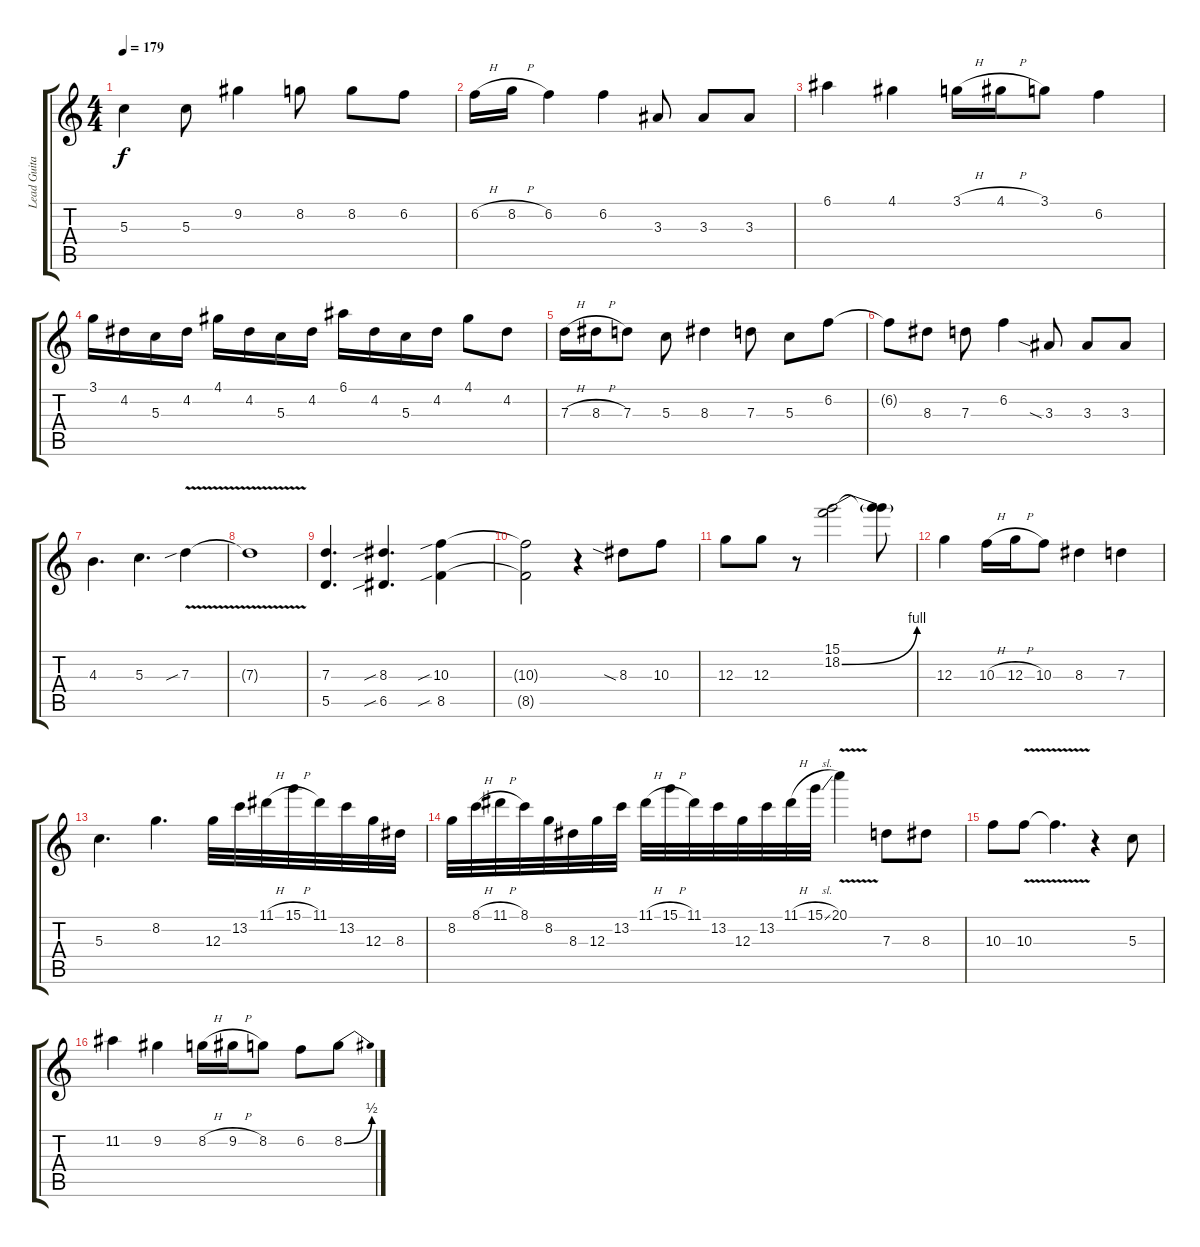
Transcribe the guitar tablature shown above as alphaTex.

\track ("Lead Guitar" "Lead Guita") {instrument distortionguitar}
\staff {score tabs}
\tuning (E4 B3 G3 D3 A2 E2) {hide}
\ts (4 4)
\tempo 179
\clef g2
\ks c
5.3.4{dy f} 5.3.8 9.2.4 8.2.8 8.2.8 6.2.8 |
6.2{h}.16 8.2{h}.16 6.2.4 6.2.4 3.3.8 3.3.8 3.3.8 |
6.1.4 4.1.4 3.1{h}.16 4.1{h}.16 3.1.8 6.2.4 |
3.1.16 4.2.16 5.3.16 4.2.16 4.1.16 4.2.16 5.3.16 4.2.16 6.1.16 4.2.16 5.3.16 4.2.16 4.1.8 4.2.8 |
7.3{h}.16 8.3{h}.16 7.3.8 5.3.8 8.3.4 7.3.8 5.3.8 6.2.8 |
6.2{t}.8 8.3.8 7.3.8 6.2.4 3.3{sia}.8 3.3.8 3.3.8 |
4.3.4{d} 5.3.4{d} 7.3{v sib}.4 |
7.3{t}.1 |
(7.3 5.5).4{d} (8.3{sib} 6.5{sib}).4{d} (10.3{sib} 8.5{sib}).4 |
(10.3{t} 8.5{t}).2 r.4 8.3{sia}.8 10.3.8 |
12.3.8 12.3.8 r.8 (15.1 18.2{be (bend 0 0 60 4)}).2 (15.1{t} 18.2{t}).8 |
12.3.4 10.3{h}.16 12.3{h}.16 10.3.8 8.3.4 7.3.4 |
5.3.4{d} 8.2.4{d} 12.3.32 13.2.32 11.1{h}.32 15.1{h}.32 11.1.32 13.2.32 12.3.32 8.3.32 |
8.2.32 8.1{h}.32 11.1{h}.32 8.1.32 8.2.32 8.3.32 12.3.32 13.2.32 11.1{h}.32 15.1{h}.32 11.1.32 13.2.32 12.3.32 13.2.32 11.1{h}.32 15.1{sl}.32 20.1{v}.4 7.3.8 8.3.8 |
10.3.8 10.3{v}.8 10.3{t}.4{d} r.4 5.3.8 |
11.2.4 9.2.4 8.2{h}.16 9.2{h}.16 8.2.8 6.2.8 8.2{be (bend 0 0 60 2)}.8
